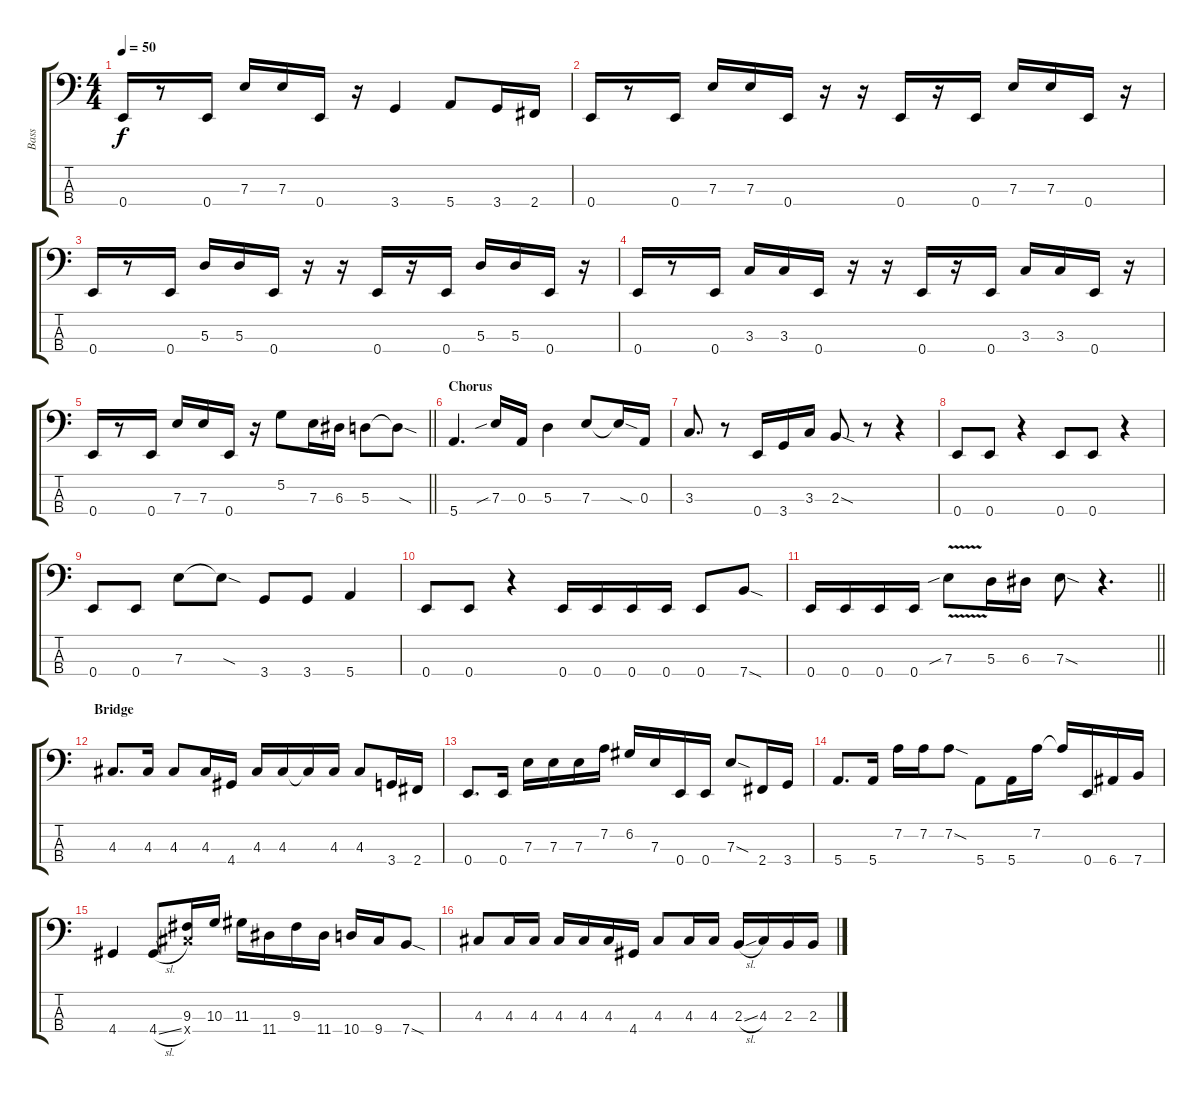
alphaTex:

\track ("Bass" "Bass") {instrument electricbasspick}
\staff {score tabs}
\tuning (G2 D2 A1 E1) {hide}
\ts (4 4)
\tempo 50
\clef f4
\ks c
0.4.16{dy f} r.8 0.4.16 7.3.16 7.3.16 0.4.16 r.16 3.4.4 5.4.8 3.4.16 2.4.16 |
0.4.16 r.8 0.4.16 7.3.16 7.3.16 0.4.16 r.16 r.16 0.4.16 r.16 0.4.16 7.3.16 7.3.16 0.4.16 r.16 |
0.4.16 r.8 0.4.16 5.3.16 5.3.16 0.4.16 r.16 r.16 0.4.16 r.16 0.4.16 5.3.16 5.3.16 0.4.16 r.16 |
0.4.16 r.8 0.4.16 3.3.16 3.3.16 0.4.16 r.16 r.16 0.4.16 r.16 0.4.16 3.3.16 3.3.16 0.4.16 r.16 |
\barLineRight lightlight
0.4.16 r.8 0.4.16 7.3.16 7.3.16 0.4.16 r.16 5.2.8 7.3.16 6.3.16 5.3.8 5.3{sod t}.8 |
\section ("" "Chorus")
5.4.4{d} 7.3{sib}.16 0.3.16 5.3.4 7.3.8 7.3{sod t}.16 0.3.16 |
3.3.8{d} r.8 0.4.16 3.4.16 3.3.16 2.3{sod}.8 r.8 r.4 |
0.4.8 0.4.8 r.4 0.4.8 0.4.8 r.4 |
0.4.8 0.4.8 7.3.8 7.3{sod t}.8 3.4.8 3.4.8 5.4.4 |
0.4.8 0.4.8 r.4 0.4.16 0.4.16 0.4.16 0.4.16 0.4.8 7.4{sod}.8 |
\barLineRight lightlight
0.4.16 0.4.16 0.4.16 0.4.16 7.3{v sib}.8 5.3.16 6.3.16 7.3{sod}.8 r.4{d} |
\section ("" "Bridge")
4.3.8{d} 4.3.16 4.3.8 4.3.16 4.4.16 4.3.16 4.3.16 4.3{t}.16 4.3.16 4.3.8 3.4.16 2.4.16 |
0.4.8{d} 0.4.16 7.3.16 7.3.16 7.3.16 7.2.16 6.2.16 7.3.16 0.4.16 0.4.16 7.3{sod}.8 2.4.16 3.4.16 |
5.4.8{d} 5.4.16 7.2.16 7.2.16 7.2{sod}.8 5.4.8 5.4.16 7.2.16 7.2{t}.16 0.4.16 6.4.16 7.4.16 |
4.4.4 4.4{sl}.8 (9.3 9.4{x}).16 10.3.16 11.3.16 11.4.16 9.3.16 11.4.16 10.4.16 9.4.16 7.4{sod}.8 |
4.3.8 4.3.16 4.3.16 4.3.16 4.3.16 4.3.16 4.4.16 4.3.8 4.3.16 4.3.16 2.3{sl}.16 4.3.16 2.3.16 2.3.16
